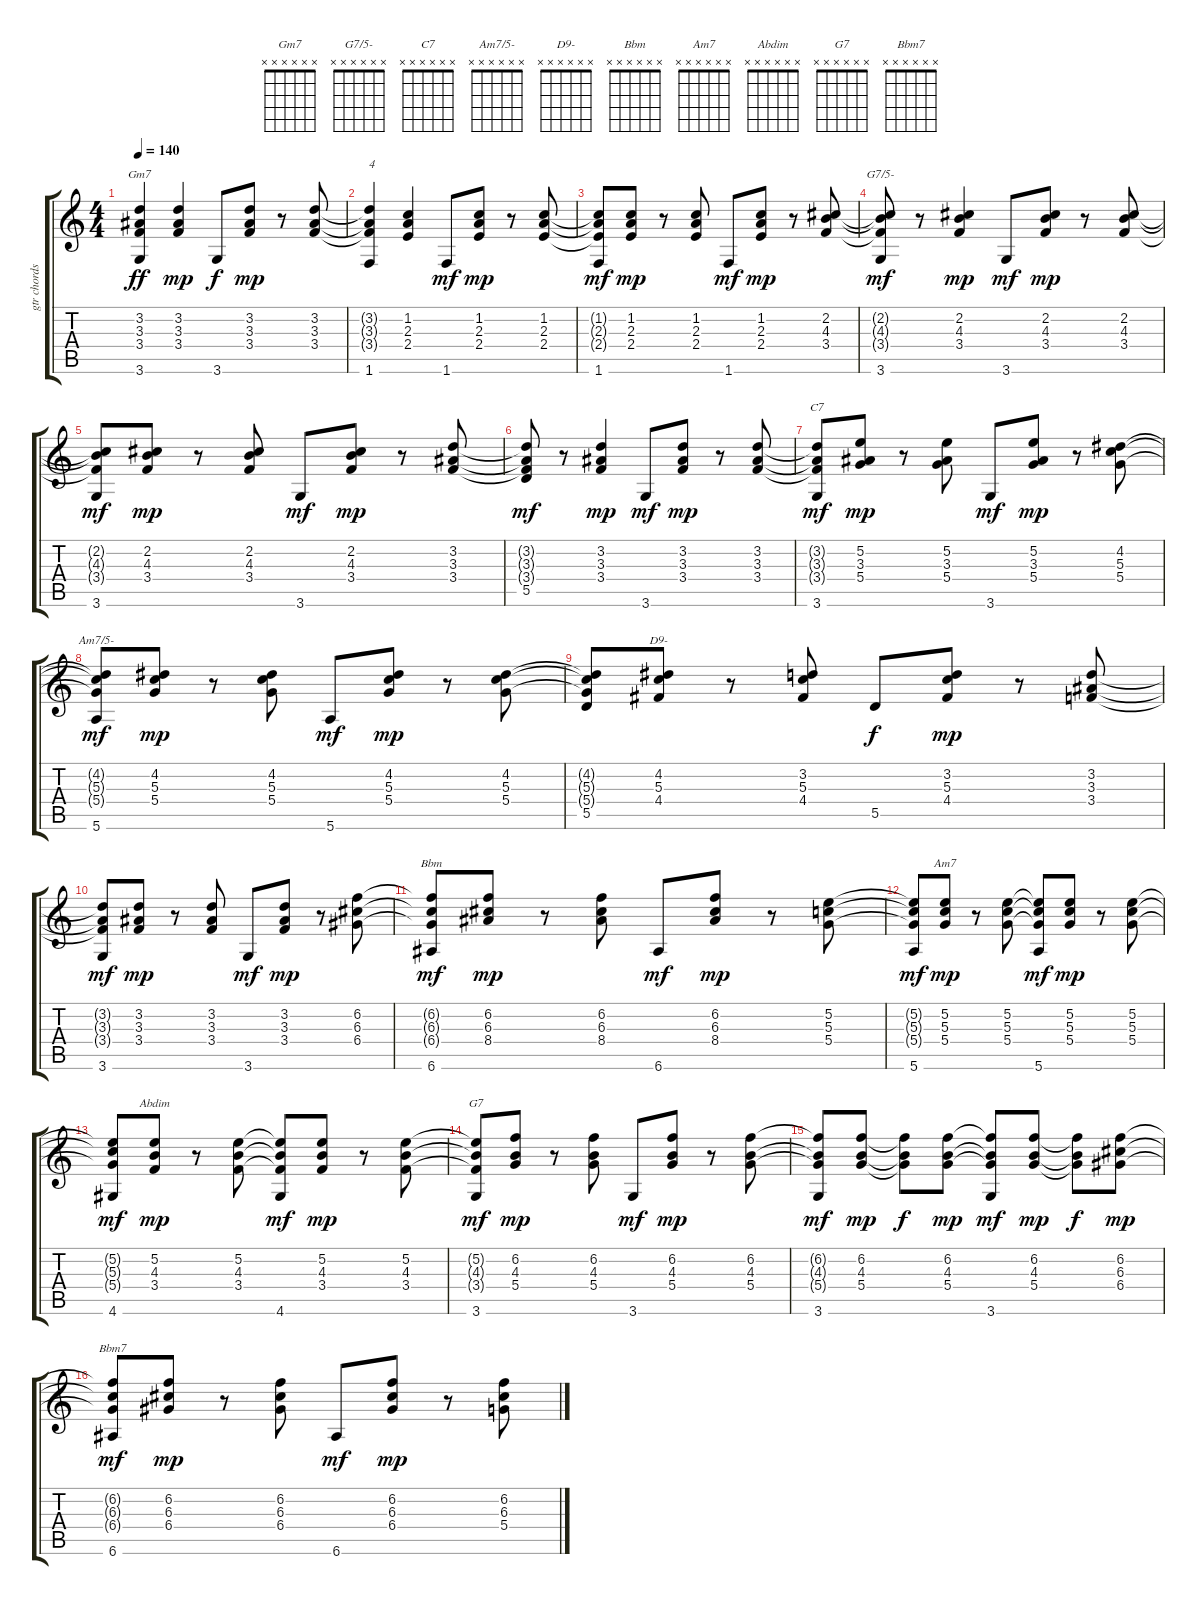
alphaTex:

\track ("gtr chords" "gtr chords") {instrument acousticguitarnylon}
\staff {score tabs}
\tuning (E4 B3 G3 D3 A2 E2) {hide}
\chord ("Gm7" x x x x x x) {firstfret 0}
\chord ("G7/5-" x x x x x x) {firstfret 0}
\chord ("C7" x x x x x x) {firstfret 0}
\chord ("Am7/5-" x x x x x x) {firstfret 0}
\chord ("D9-" x x x x x x) {firstfret 0}
\chord ("Bbm" x x x x x x) {firstfret 0}
\chord ("Am7" x x x x x x) {firstfret 0}
\chord ("Abdim" x x x x x x) {firstfret 0}
\chord ("G7" x x x x x x) {firstfret 0}
\chord ("Bbm7" x x x x x x) {firstfret 0}
\ts (4 4)
\tempo 140
\clef g2
\ks c
(3.2{t} 3.3{t} 3.4{t} 3.6).4{ch "Gm7" dy ff} (3.2 3.3 3.4).4{dy mp} 3.6.8{dy f} (3.2 3.3 3.4).8{dy mp} r.8 (3.2 3.3 3.4).8 |
(3.2{t} 3.3{t} 3.4{t} 1.6).4{txt "4"} (1.2 2.3 2.4).4 1.6.8{dy mf} (1.2 2.3 2.4).8{dy mp} r.8 (1.2 2.3 2.4).8 |
(1.2{t} 2.3{t} 2.4{t} 1.6).8{dy mf} (1.2 2.3 2.4).8{dy mp} r.8 (1.2 2.3 2.4).8 1.6.8{dy mf} (1.2 2.3 2.4).8{dy mp} r.8 (2.2 4.3 3.4).8 |
(2.2{t} 4.3{t} 3.4{t} 3.6).8{ch "G7/5-" dy mf} r.8 (2.2 4.3 3.4).4{dy mp} 3.6.8{dy mf} (2.2 4.3 3.4).8{dy mp} r.8 (2.2 4.3 3.4).8 |
(2.2{t} 4.3{t} 3.4{t} 3.6).8{dy mf} (2.2 4.3 3.4).8{dy mp} r.8 (2.2 4.3 3.4).8 3.6.8{dy mf} (2.2 4.3 3.4).8{dy mp} r.8 (3.2 3.3 3.4).8 |
(3.2{t} 3.3{t} 3.4{t} 5.5).8{dy mf} r.8 (3.2 3.3 3.4).4{dy mp} 3.6.8{dy mf} (3.2 3.3 3.4).8{dy mp} r.8 (3.2 3.3 3.4).8 |
(3.2{t} 3.3{t} 3.4{t} 3.6).8{ch "C7" dy mf} (5.2 3.3 5.4).8{dy mp} r.8 (5.2 3.3 5.4).8 3.6.8{dy mf} (5.2 3.3 5.4).8{dy mp} r.8 (4.2 5.3 5.4).8 |
(4.2{t} 5.3{t} 5.4{t} 5.6).8{ch "Am7/5-" dy mf} (4.2 5.3 5.4).8{dy mp} r.8 (4.2 5.3 5.4).8 5.6.8{dy mf} (4.2 5.3 5.4).8{dy mp} r.8 (4.2 5.3 5.4).8 |
(4.2{t} 5.3{t} 5.4{t} 5.5).8 (4.2 5.3 4.4).8{ch "D9-"} r.8 (3.2 5.3 4.4).8 5.5.8{dy f} (3.2 5.3 4.4).8{dy mp} r.8 (3.2 3.3 3.4).8 |
(3.2{t} 3.3{t} 3.4{t} 3.6).8{dy mf} (3.2 3.3 3.4).8{dy mp} r.8 (3.2 3.3 3.4).8 3.6.8{dy mf} (3.2 3.3 3.4).8{dy mp} r.8 (6.2 6.3 6.4).8 |
(6.2{t} 6.3{t} 6.4{t} 6.6).8{ch "Bbm" dy mf} (6.2 6.3 8.4).8{dy mp} r.8 (6.2 6.3 8.4).8 6.6.8{dy mf} (6.2 6.3 8.4).8{dy mp} r.8 (5.2 5.3 5.4).8 |
(5.2{t} 5.3{t} 5.4{t} 5.6).8{dy mf} (5.2 5.3 5.4).8{ch "Am7" dy mp} r.8 (5.2 5.3 5.4).8 (5.2{t} 5.3{t} 5.4{t} 5.6).8{dy mf} (5.2 5.3 5.4).8{dy mp} r.8 (5.2 5.3 5.4).8 |
(5.2{t} 5.3{t} 5.4{t} 4.6).8{dy mf} (5.2 4.3 3.4).8{ch "Abdim" dy mp} r.8 (5.2 4.3 3.4).8 (5.2{t} 4.3{t} 3.4{t} 4.6).8{dy mf} (5.2 4.3 3.4).8{dy mp} r.8 (5.2 4.3 3.4).8 |
(5.2{t} 4.3{t} 3.4{t} 3.6).8{ch "G7" dy mf} (6.2 4.3 5.4).8{dy mp} r.8 (6.2 4.3 5.4).8 3.6.8{dy mf} (6.2 4.3 5.4).8{dy mp} r.8 (6.2 4.3 5.4).8 |
(6.2{t} 4.3{t} 5.4{t} 3.6).8{dy mf} (6.2 4.3 5.4).8{dy mp} (6.2{t} 4.3{t} 5.4{t}).8{dy f} (6.2 4.3 5.4).8{dy mp} (6.2{t} 4.3{t} 5.4{t} 3.6).8{dy mf} (6.2 4.3 5.4).8{dy mp} (6.2{t} 4.3{t} 5.4{t}).8{dy f} (6.2 6.3 6.4).8{dy mp} |
(6.2{t} 6.3{t} 6.4{t} 6.6).8{ch "Bbm7" dy mf} (6.2 6.3 6.4).8{dy mp} r.8 (6.2 6.3 6.4).8 6.6.8{dy mf} (6.2 6.3 6.4).8{dy mp} r.8 (6.2 6.3 5.4).8
